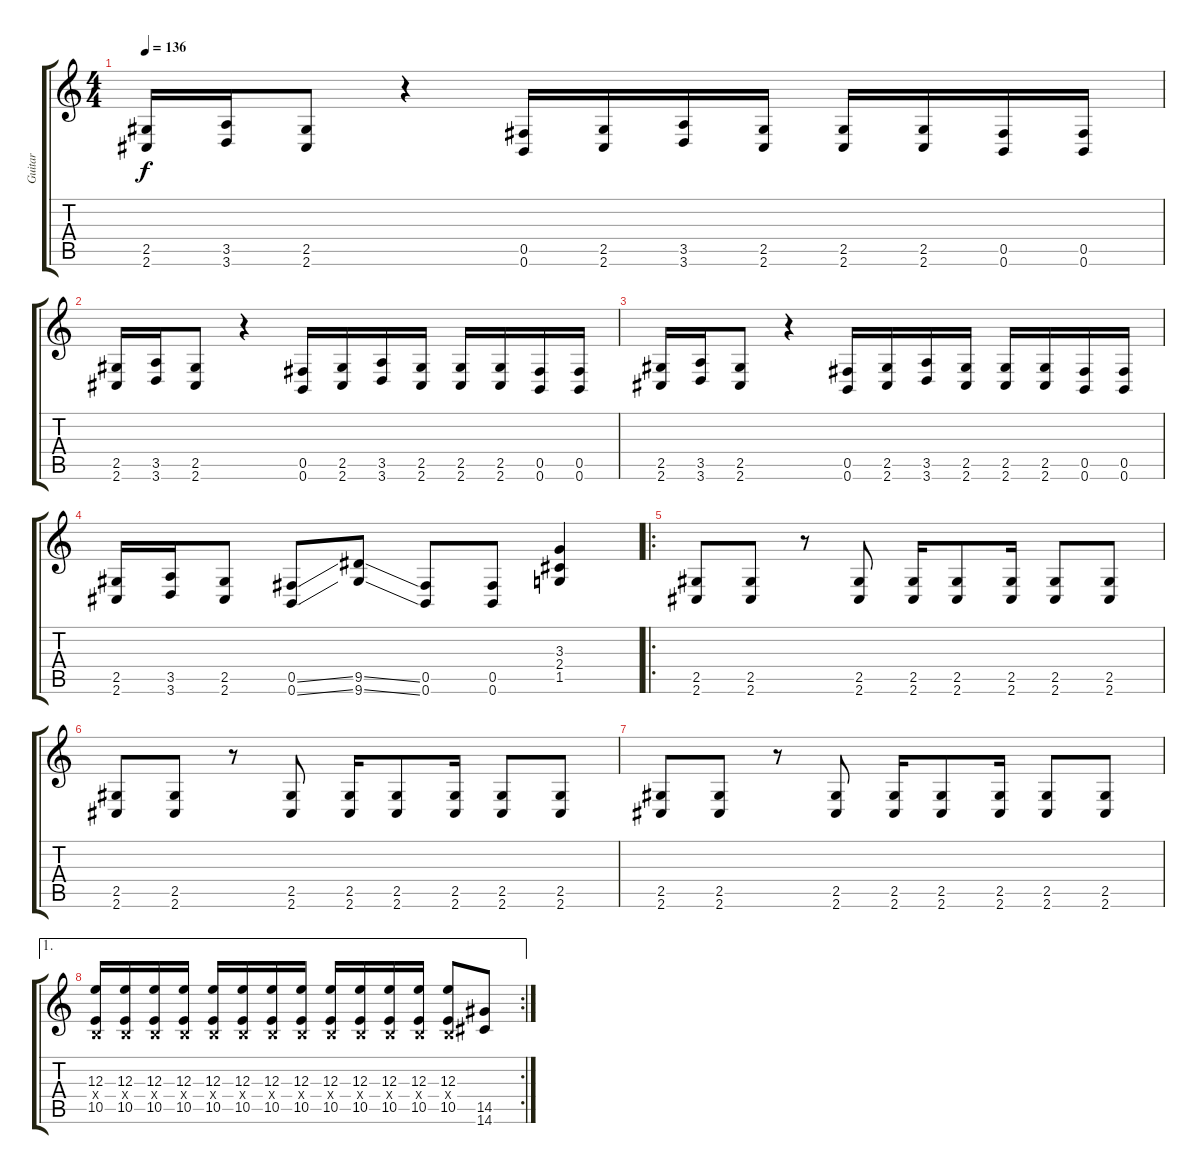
\track ("Guitar" "Guitar") {instrument distortionguitar}
\staff {score tabs}
\tuning (Db4 Ab3 E3 B2 Gb2 B1) {hide}
\ts (4 4)
\tempo 136
\clef g2
\ks c
(2.5 2.6).16{dy f} (3.5 3.6).16 (2.5 2.6).8 r.4 (0.5 0.6).16 (2.5 2.6).16 (3.5 3.6).16 (2.5 2.6).16 (2.5 2.6).16 (2.5 2.6).16 (0.5 0.6).16 (0.5 0.6).16 |
(2.5 2.6).16 (3.5 3.6).16 (2.5 2.6).8 r.4 (0.5 0.6).16 (2.5 2.6).16 (3.5 3.6).16 (2.5 2.6).16 (2.5 2.6).16 (2.5 2.6).16 (0.5 0.6).16 (0.5 0.6).16 |
(2.5 2.6).16 (3.5 3.6).16 (2.5 2.6).8 r.4 (0.5 0.6).16 (2.5 2.6).16 (3.5 3.6).16 (2.5 2.6).16 (2.5 2.6).16 (2.5 2.6).16 (0.5 0.6).16 (0.5 0.6).16 |
(2.5 2.6).16 (3.5 3.6).16 (2.5 2.6).8 (0.5{ss} 0.6{ss}).8 (9.5{ss} 9.6{ss}).8 (0.5 0.6).8 (0.5 0.6).8 (3.3 2.4 1.5).4 |
\ro
(2.5 2.6).8 (2.5 2.6).8 r.8 (2.5 2.6).8 (2.5 2.6).16 (2.5 2.6).8 (2.5 2.6).16 (2.5 2.6).8 (2.5 2.6).8 |
(2.5 2.6).8 (2.5 2.6).8 r.8 (2.5 2.6).8 (2.5 2.6).16 (2.5 2.6).8 (2.5 2.6).16 (2.5 2.6).8 (2.5 2.6).8 |
(2.5 2.6).8 (2.5 2.6).8 r.8 (2.5 2.6).8 (2.5 2.6).16 (2.5 2.6).8 (2.5 2.6).16 (2.5 2.6).8 (2.5 2.6).8 |
\ae 1
\rc 2
(12.3 0.4{x} 10.5).16 (12.3 0.4{x} 10.5).16 (12.3 0.4{x} 10.5).16 (12.3 0.4{x} 10.5).16 (12.3 0.4{x} 10.5).16 (12.3 0.4{x} 10.5).16 (12.3 0.4{x} 10.5).16 (12.3 0.4{x} 10.5).16 (12.3 0.4{x} 10.5).16 (12.3 0.4{x} 10.5).16 (12.3 0.4{x} 10.5).16 (12.3 0.4{x} 10.5).16 (12.3 0.4{x} 10.5).8 (14.5{ss} 14.6).8
